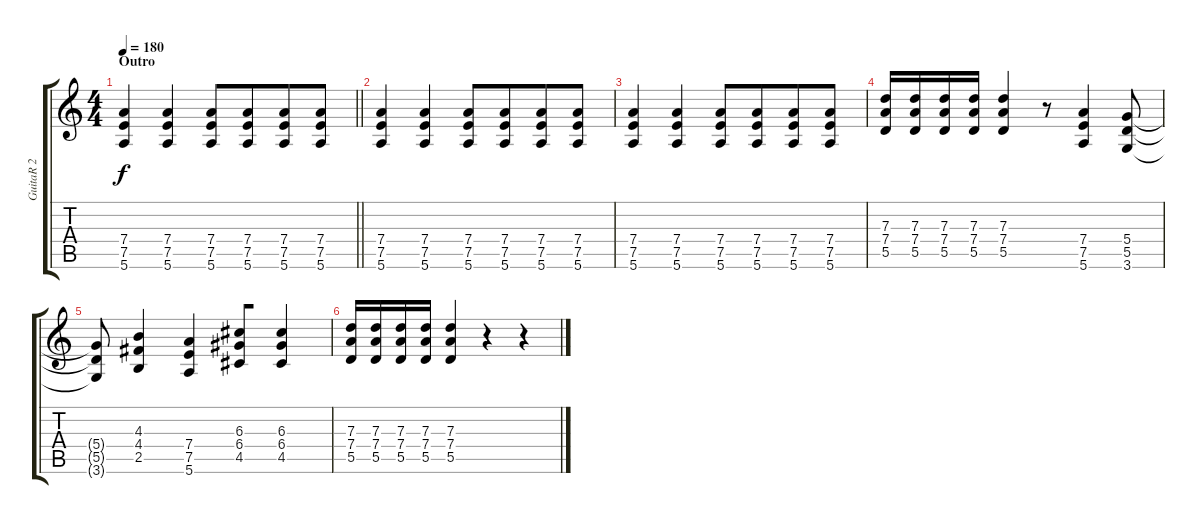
\track ("GuitaR 2" "GuitaR 2") {instrument overdrivenguitar}
\staff {score tabs}
\tuning (E4 B3 G3 D3 A2 E2) {hide}
\ts (4 4)
\section ("" "Outro")
\tempo 180
\clef g2
\barLineRight lightlight
\ks c
(7.4 7.5 5.6).4{dy f} (7.4 7.5 5.6).4 (7.4 7.5 5.6).8{beam merge} (7.4 7.5 5.6).8{beam merge} (7.4 7.5 5.6).8{beam merge} (7.4 7.5 5.6).8 |
(7.4 7.5 5.6).4 (7.4 7.5 5.6).4 (7.4 7.5 5.6).8{beam merge} (7.4 7.5 5.6).8{beam merge} (7.4 7.5 5.6).8{beam merge} (7.4 7.5 5.6).8 |
(7.4 7.5 5.6).4 (7.4 7.5 5.6).4 (7.4 7.5 5.6).8{beam merge} (7.4 7.5 5.6).8{beam merge} (7.4 7.5 5.6).8{beam merge} (7.4 7.5 5.6).8 |
(7.3 7.4 5.5).16 (7.3 7.4 5.5).16 (7.3 7.4 5.5).16 (7.3 7.4 5.5).16 (7.3 7.4 5.5).4 r.8 (7.4 7.5 5.6).4 (5.4 5.5 3.6).8 |
(5.4{t} 5.5{t} 3.6{t}).8 (4.3 4.4 2.5).4 (7.4 7.5 5.6).4 (6.3 6.4 4.5).8{beam merge} (6.3 6.4 4.5).4 |
(7.3 7.4 5.5).16 (7.3 7.4 5.5).16 (7.3 7.4 5.5).16 (7.3 7.4 5.5).16 (7.3 7.4 5.5).4 r.4 r.4
